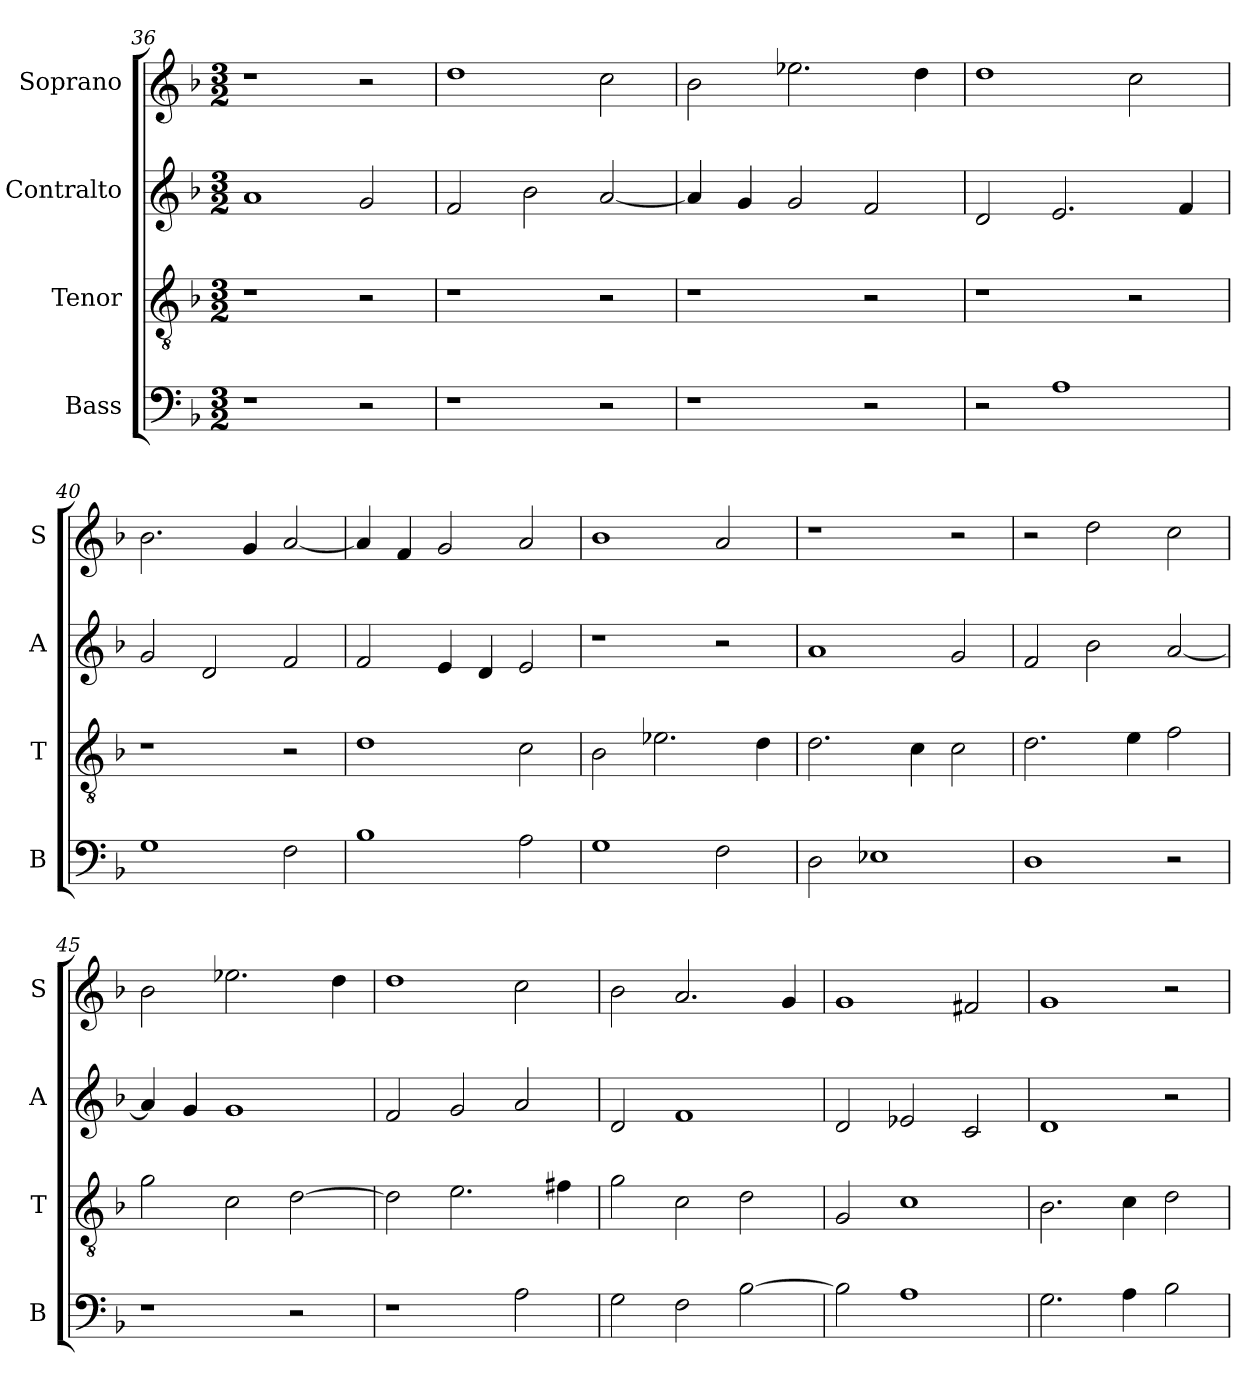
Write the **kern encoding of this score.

**kern	**kern	**kern	**kern
*part4	*part3	*part2	*part1
*staff4	*staff3	*staff2	*staff1
*I"Bass	*I"Tenor	*I"Contralto	*I"Soprano
*I'B	*I'T	*I'A	*I'S
*clefF4	*clefGv2	*clefG2	*clefG2
*k[b-]	*k[b-]	*k[b-]	*k[b-]
*G:dor	*G:dor	*G:dor	*G:dor
*M3/2	*M3/2	*M3/2	*M3/2
=36	=36	=36	=36
1r	1r	1a	1r
2r	2r	2g	2r
=37	=37	=37	=37
1r	1r	2f	1dd
.	.	2b-	.
2r	2r	[2a	2cc
=38	=38	=38	=38
1r	1r	4a]	2b-
.	.	4g	.
.	.	2g	2.ee-X
2r	2r	2f	.
.	.	.	4dd
=39	=39	=39	=39
2r	1r	2d	1dd
1A	.	2.e	.
.	2r	.	2cc
.	.	4f	.
=40	=40	=40	=40
1G	1r	2g	2.b-
.	.	2d	.
.	.	.	4g
2F	2r	2f	[2a
=41	=41	=41	=41
1B-	1d	2f	4a]
.	.	.	4f
.	.	4e	2g
.	.	4d	.
2A	2c	2e	2a
=42	=42	=42	=42
1G	2B-	1r	1b-
.	2.e-X	.	.
2F	.	2r	2a
.	4d	.	.
=43	=43	=43	=43
2D	2.d	1a	1r
1E-X	.	.	.
.	4c	.	.
.	2c	2g	2r
=44	=44	=44	=44
1D	2.d	2f	2r
.	.	2b-	2dd
.	4e	.	.
2r	2f	[2a	2cc
=45	=45	=45	=45
1r	2g	4a]	2b-
.	.	4g	.
.	2c	1g	2.ee-X
2r	[2d	.	.
.	.	.	4dd
=46	=46	=46	=46
1r	2d]	2f	1dd
.	2.e	2g	.
2A	.	2a	2cc
.	4f#X	.	.
=47	=47	=47	=47
2G	2g	2d	2b-
2F	2c	1f	2.a
[2B-	2d	.	.
.	.	.	4g
=48	=48	=48	=48
2B-]	2G	2d	1g
1A	1c	2e-X	.
.	.	2c	2f#X
=49	=49	=49	=49
2.G	2.B-	1d	1g
4A	4c	.	.
2B-	2d	2r	2r
=	=	=	=
*-	*-	*-	*-
